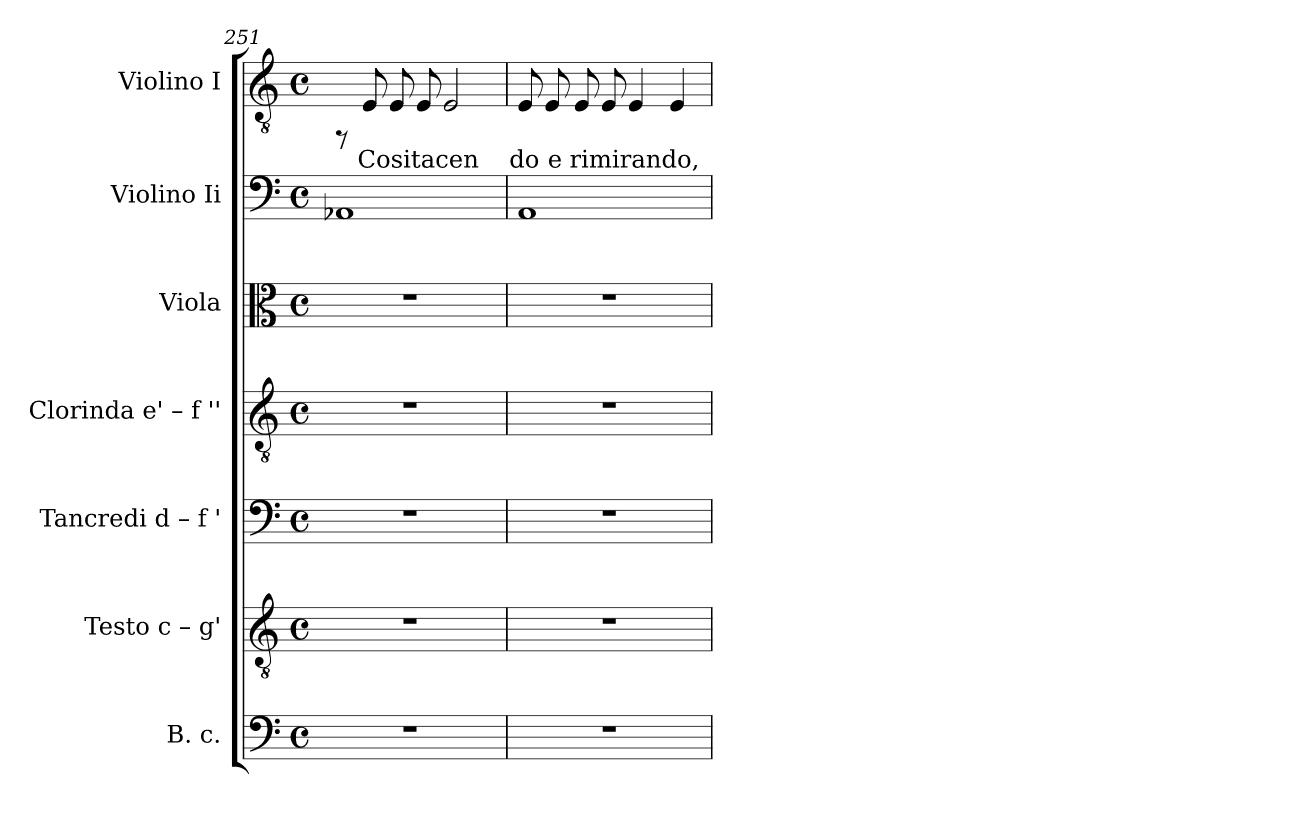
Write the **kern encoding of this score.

**kern	**kern	**kern	**kern	**kern	**kern	**kern	**text
*part7	*part6	*part5	*part4	*part3	*part2	*part1	*part1
*staff7	*staff6	*staff5	*staff4	*staff3	*staff2	*staff1	*staff1
*I"B. c.	*I"Testo  c – g'	*I"Tancredi  d – f '	*I"Clorinda  e' – f ''	*I"Viola	*I"Violino Ii	*I"Violino I	*
*clefF4	*clefGv2	*clefF4	*clefGv2	*clefC3	*clefF4	*clefGv2	*
*k[]	*k[]	*k[]	*k[]	*k[]	*k[]	*k[]	*
*C:	*C:	*C:	*C:	*C:	*C:	*C:	*
*M4/4	*M4/4	*M4/4	*M4/4	*M4/4	*M4/4	*M4/4	*
*met(c)	*met(c)	*met(c)	*met(c)	*met(c)	*met(c)	*met(c)	*
=251	=251	=251	=251	=251	=251	=251	=251
1r	1r	1r	1r	1r	1AA-	8rFF	.
!	!	!	!	!	!	!	!LO:LY:b:cj
.	.	.	.	.	.	8E/	Cositacen
!	!	!	!	!	!	!	!LO:LY:b:cj
.	.	.	.	.	.	8E/	.
!	!	!	!	!	!	!	!LO:LY:b:cj
.	.	.	.	.	.	8E/	.
!	!	!	!	!	!	!	!LO:LY:b:cj
.	.	.	.	.	.	2E/	.
=252	=252	=252	=252	=252	=252	=252	=252
!	!	!	!	!	!	!	!LO:LY:b:cj
1r	1r	1r	1r	1r	1AA	8E/	do
!	!	!	!	!	!	!	!LO:LY:b:cj
.	.	.	.	.	.	8E/	e
!	!	!	!	!	!	!	!LO:LY:b:cj
.	.	.	.	.	.	8E/	rimirando,
!	!	!	!	!	!	!	!LO:LY:b:cj
.	.	.	.	.	.	8E/	.
!	!	!	!	!	!	!	!LO:LY:b:cj
.	.	.	.	.	.	4E/	.
!	!	!	!	!	!	!	!LO:LY:b:cj
.	.	.	.	.	.	4E/	.
=	=	=	=	=	=	=	=
*-	*-	*-	*-	*-	*-	*-	*-
